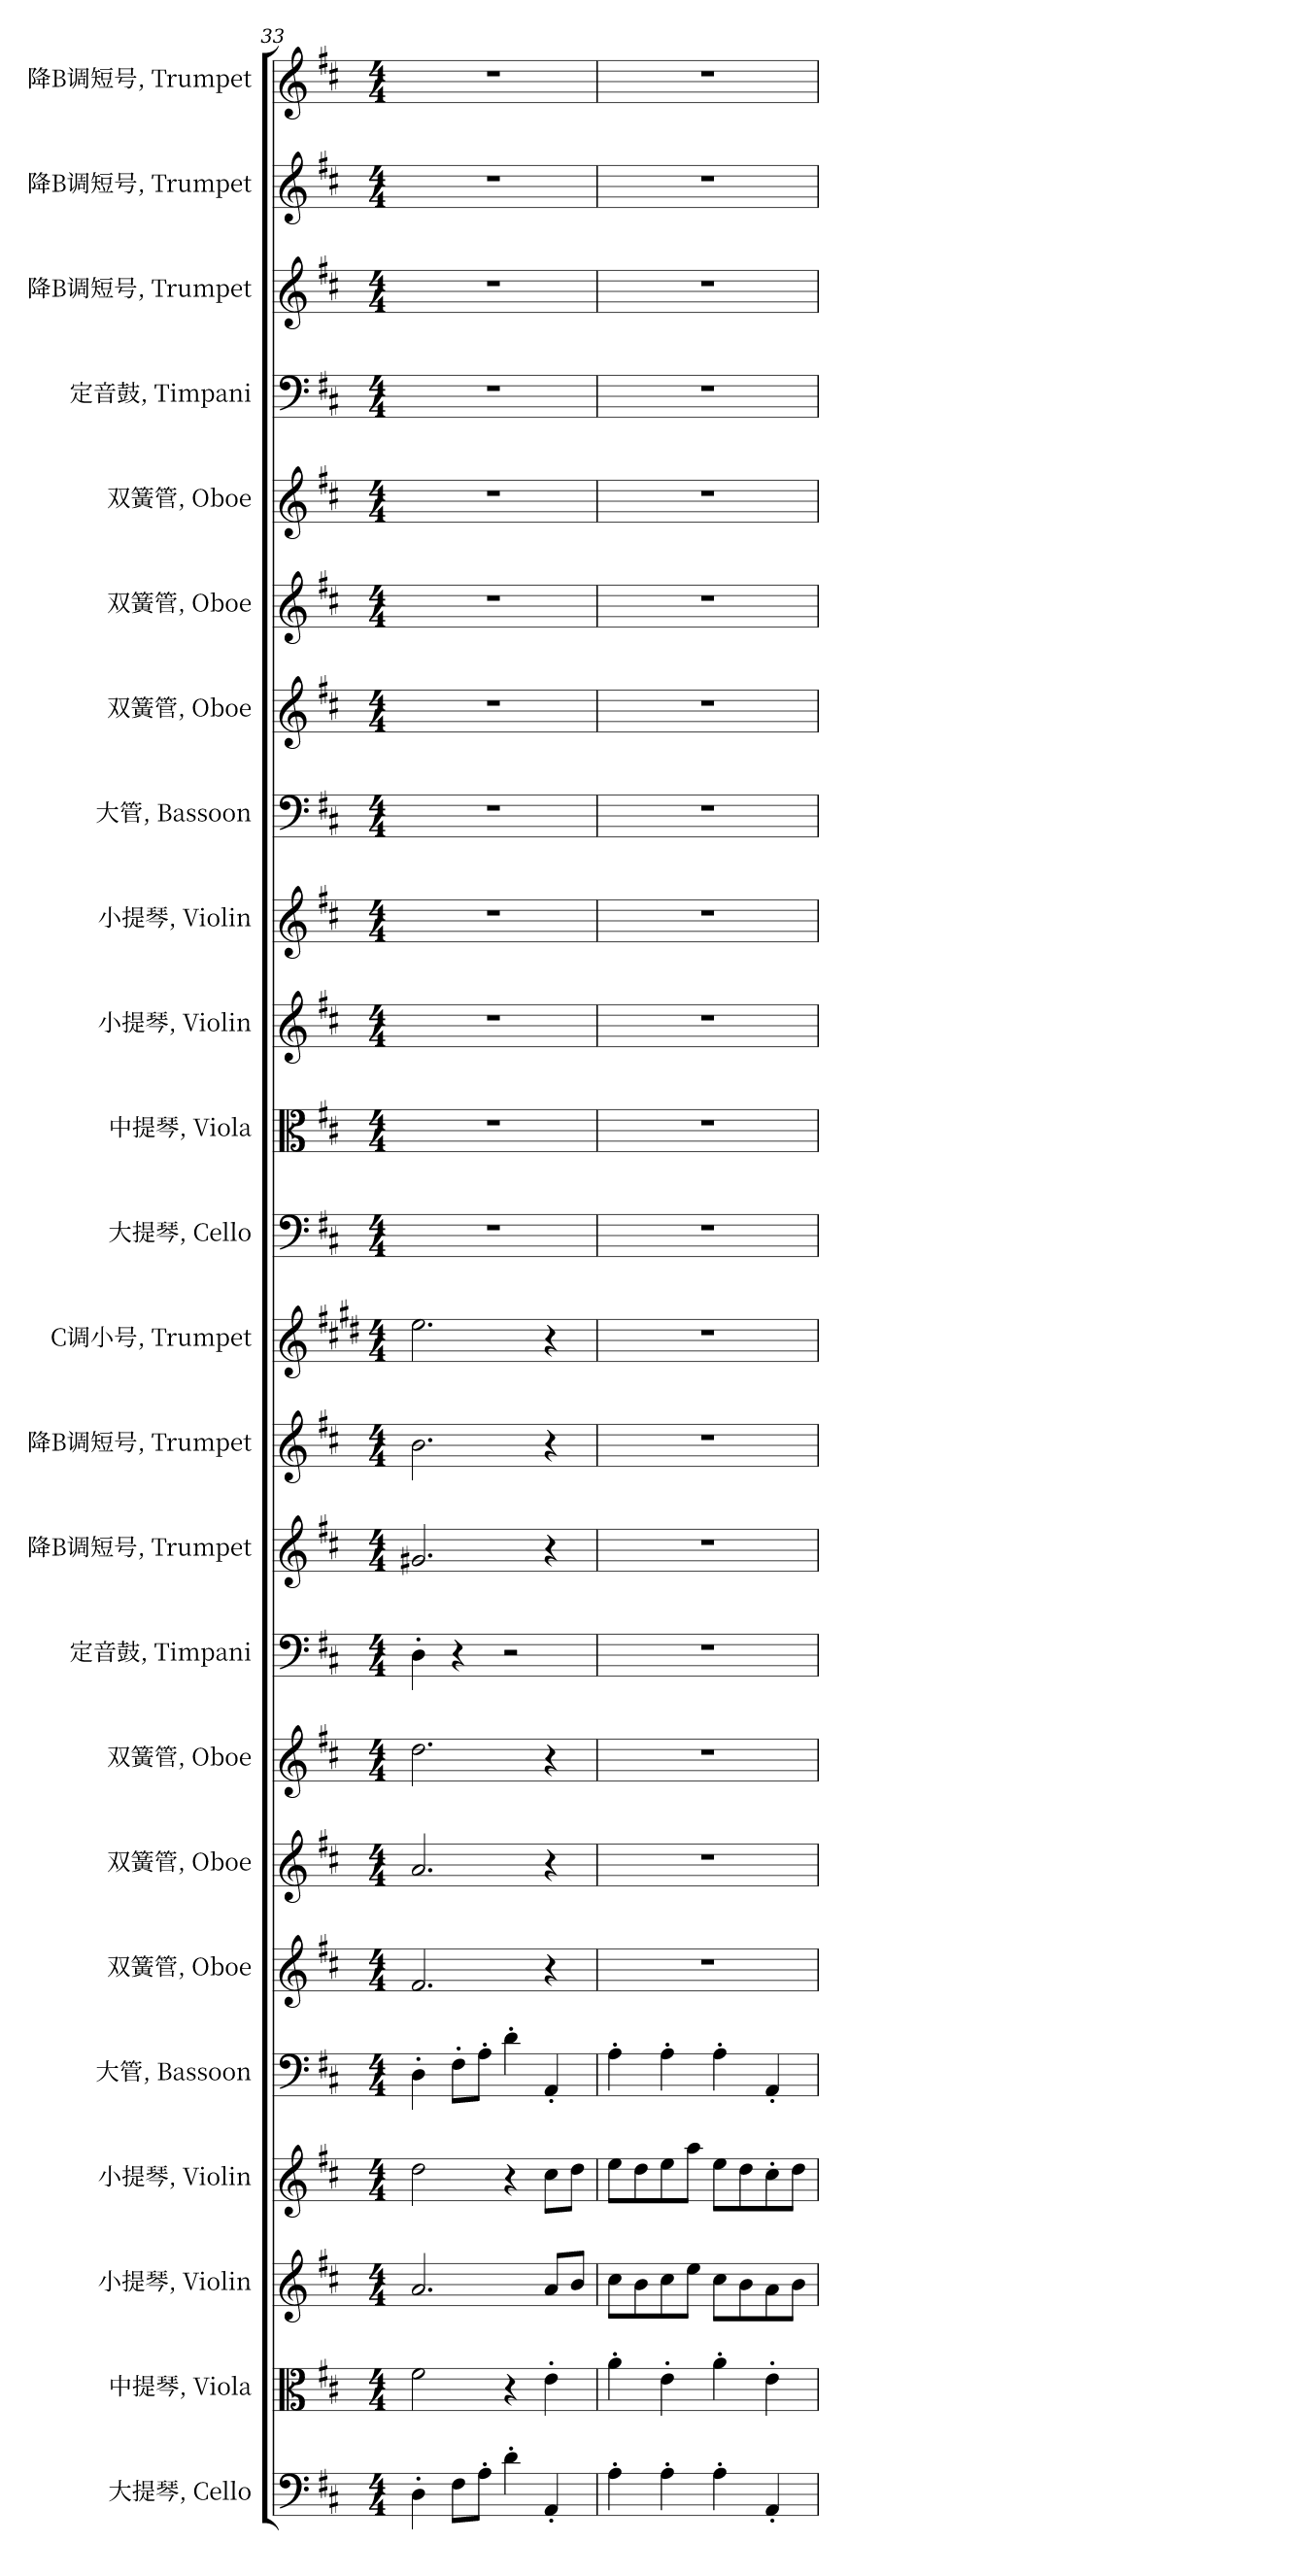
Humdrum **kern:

**kern	**kern	**kern	**kern	**kern	**kern	**kern	**kern	**kern	**kern	**kern	**kern	**kern	**kern	**kern	**kern	**kern	**kern	**kern	**kern	**kern	**kern	**kern	**kern
*part24	*part23	*part22	*part21	*part20	*part19	*part18	*part17	*part16	*part15	*part14	*part13	*part12	*part11	*part10	*part9	*part8	*part7	*part6	*part5	*part4	*part3	*part2	*part1
*staff24	*staff23	*staff22	*staff21	*staff20	*staff19	*staff18	*staff17	*staff16	*staff15	*staff14	*staff13	*staff12	*staff11	*staff10	*staff9	*staff8	*staff7	*staff6	*staff5	*staff4	*staff3	*staff2	*staff1
*I"大提琴, Cello	*I"中提琴, Viola	*I"小提琴, Violin	*I"小提琴, Violin	*I"大管, Bassoon	*I"双簧管, Oboe	*I"双簧管, Oboe	*I"双簧管, Oboe	*I"定音鼓, Timpani	*I"降B调短号, Trumpet	*I"降B调短号, Trumpet	*I"C调小号, Trumpet	*I"大提琴, Cello	*I"中提琴, Viola	*I"小提琴, Violin	*I"小提琴, Violin	*I"大管, Bassoon	*I"双簧管, Oboe	*I"双簧管, Oboe	*I"双簧管, Oboe	*I"定音鼓, Timpani	*I"降B调短号, Trumpet	*I"降B调短号, Trumpet	*I"降B调短号, Trumpet
*	*I'Vla.	*I'Vln.	*I'Vln.	*I'Bsn.	*I'Ob.	*I'Ob.	*I'Ob.	*I'Timp.	*	*	*I'C Tpt.	*	*I'Vla.	*I'Vln.	*I'Vln.	*I'Bsn.	*I'Ob.	*I'Ob.	*I'Ob.	*I'Timp.	*	*	*
*clefF4	*clefC3	*clefG2	*clefG2	*clefF4	*clefG2	*clefG2	*clefG2	*clefF4	*clefG2	*clefG2	*clefG2	*clefF4	*clefC3	*clefG2	*clefG2	*clefF4	*clefG2	*clefG2	*clefG2	*clefF4	*clefG2	*clefG2	*clefG2
*	*	*	*	*	*	*	*	*	*ITrd1c2	*ITrd1c2	*ITrd1c2	*	*	*	*	*	*	*	*	*	*ITrd1c2	*ITrd1c2	*ITrd1c2
*k[f#c#]	*k[f#c#]	*k[f#c#]	*k[f#c#]	*k[f#c#]	*k[f#c#]	*k[f#c#]	*k[f#c#]	*k[f#c#]	*k[]	*k[]	*k[f#c#]	*k[f#c#]	*k[f#c#]	*k[f#c#]	*k[f#c#]	*k[f#c#]	*k[f#c#]	*k[f#c#]	*k[f#c#]	*k[f#c#]	*k[]	*k[]	*k[]
*M4/4	*M4/4	*M4/4	*M4/4	*M4/4	*M4/4	*M4/4	*M4/4	*M4/4	*M4/4	*M4/4	*M4/4	*M4/4	*M4/4	*M4/4	*M4/4	*M4/4	*M4/4	*M4/4	*M4/4	*M4/4	*M4/4	*M4/4	*M4/4
=33	=33	=33	=33	=33	=33	=33	=33	=33	=33	=33	=33	=33	=33	=33	=33	=33	=33	=33	=33	=33	=33	=33	=33
4D'\	2f#\	2.a/	2dd\	4D'\	2.f#/	2.a/	2.dd\	4D'\	2.f#X/	2.a\	2.dd\	1r	1r	1r	1r	1r	1r	1r	1r	1r	1r	1r	1r
8F#\L	.	.	.	8F#'\L	.	.	.	4r	.	.	.	.	.	.	.	.	.	.	.	.	.	.	.
8A'\J	.	.	.	8A'\J	.	.	.	.	.	.	.	.	.	.	.	.	.	.	.	.	.	.	.
4d'\	4r	.	4r	4d'\	.	.	.	2r	.	.	.	.	.	.	.	.	.	.	.	.	.	.	.
4AA'/	4e'\	8a/L	8cc#\L	4AA'/	4r	4r	4r	.	4r	4r	4r	.	.	.	.	.	.	.	.	.	.	.	.
.	.	8b/J	8dd\J	.	.	.	.	.	.	.	.	.	.	.	.	.	.	.	.	.	.	.	.
=34	=34	=34	=34	=34	=34	=34	=34	=34	=34	=34	=34	=34	=34	=34	=34	=34	=34	=34	=34	=34	=34	=34	=34
4A'\	4a'\	8cc#\L	8ee\L	4A'\	1r	1r	1r	1r	1r	1r	1r	1r	1r	1r	1r	1r	1r	1r	1r	1r	1r	1r	1r
.	.	8b\	8dd\	.	.	.	.	.	.	.	.	.	.	.	.	.	.	.	.	.	.	.	.
4A'\	4e'\	8cc#\	8ee\	4A'\	.	.	.	.	.	.	.	.	.	.	.	.	.	.	.	.	.	.	.
.	.	8ee\J	8aa\J	.	.	.	.	.	.	.	.	.	.	.	.	.	.	.	.	.	.	.	.
4A'\	4a'\	8cc#\L	8ee\L	4A'\	.	.	.	.	.	.	.	.	.	.	.	.	.	.	.	.	.	.	.
.	.	8b\	8dd\	.	.	.	.	.	.	.	.	.	.	.	.	.	.	.	.	.	.	.	.
4AA'/	4e'\	8a\	8cc#'\	4AA'/	.	.	.	.	.	.	.	.	.	.	.	.	.	.	.	.	.	.	.
.	.	8b\J	8dd\J	.	.	.	.	.	.	.	.	.	.	.	.	.	.	.	.	.	.	.	.
=	=	=	=	=	=	=	=	=	=	=	=	=	=	=	=	=	=	=	=	=	=	=	=
*-	*-	*-	*-	*-	*-	*-	*-	*-	*-	*-	*-	*-	*-	*-	*-	*-	*-	*-	*-	*-	*-	*-	*-
